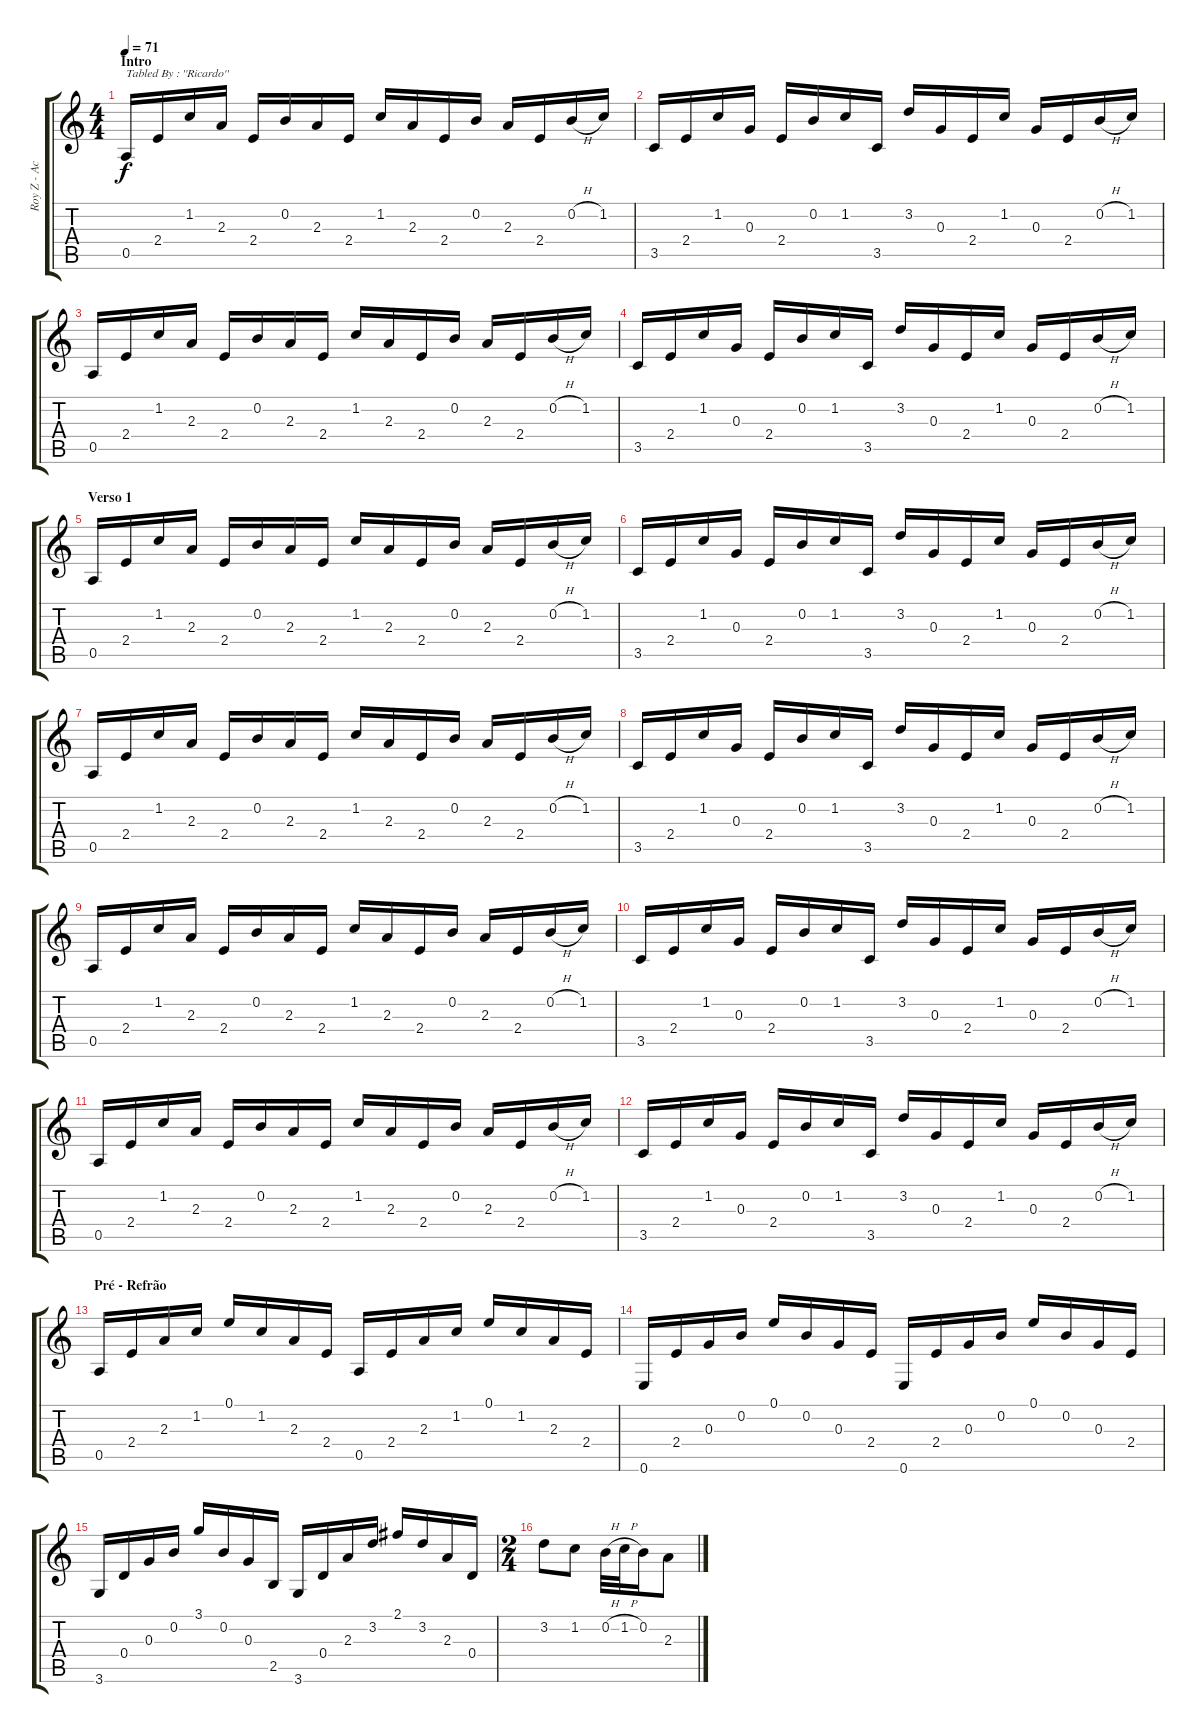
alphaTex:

\track ("Roy Z - Acoustic" "Roy Z - Ac") {instrument acousticguitarnylon}
\staff {score tabs}
\tuning (E4 B3 G3 D3 A2 E2) {hide}
\ts (4 4)
\section ("" "Intro")
\tempo 71
\clef g2
\ks c
0.5.16{txt "Tabled By : ''Ricardo''" dy f instrument acousticguitarnylon} 2.4.16 1.2.16 2.3.16 2.4.16 0.2.16 2.3.16 2.4.16 1.2.16 2.3.16 2.4.16 0.2.16 2.3.16 2.4.16 0.2{h}.16 1.2.16 |
3.5.16 2.4.16 1.2.16 0.3.16 2.4.16 0.2.16 1.2.16 3.5.16 3.2.16 0.3.16 2.4.16 1.2.16 0.3.16 2.4.16 0.2{h}.16 1.2.16 |
0.5.16 2.4.16 1.2.16 2.3.16 2.4.16 0.2.16 2.3.16 2.4.16 1.2.16 2.3.16 2.4.16 0.2.16 2.3.16 2.4.16 0.2{h}.16 1.2.16 |
3.5.16 2.4.16 1.2.16 0.3.16 2.4.16 0.2.16 1.2.16 3.5.16 3.2.16 0.3.16 2.4.16 1.2.16 0.3.16 2.4.16 0.2{h}.16 1.2.16 |
\section ("" "Verso 1")
0.5.16 2.4.16 1.2.16 2.3.16 2.4.16 0.2.16 2.3.16 2.4.16 1.2.16 2.3.16 2.4.16 0.2.16 2.3.16 2.4.16 0.2{h}.16 1.2.16 |
3.5.16 2.4.16 1.2.16 0.3.16 2.4.16 0.2.16 1.2.16 3.5.16 3.2.16 0.3.16 2.4.16 1.2.16 0.3.16 2.4.16 0.2{h}.16 1.2.16 |
0.5.16 2.4.16 1.2.16 2.3.16 2.4.16 0.2.16 2.3.16 2.4.16 1.2.16 2.3.16 2.4.16 0.2.16 2.3.16 2.4.16 0.2{h}.16 1.2.16 |
3.5.16 2.4.16 1.2.16 0.3.16 2.4.16 0.2.16 1.2.16 3.5.16 3.2.16 0.3.16 2.4.16 1.2.16 0.3.16 2.4.16 0.2{h}.16 1.2.16 |
0.5.16 2.4.16 1.2.16 2.3.16 2.4.16 0.2.16 2.3.16 2.4.16 1.2.16 2.3.16 2.4.16 0.2.16 2.3.16 2.4.16 0.2{h}.16 1.2.16 |
3.5.16 2.4.16 1.2.16 0.3.16 2.4.16 0.2.16 1.2.16 3.5.16 3.2.16 0.3.16 2.4.16 1.2.16 0.3.16 2.4.16 0.2{h}.16 1.2.16 |
0.5.16 2.4.16 1.2.16 2.3.16 2.4.16 0.2.16 2.3.16 2.4.16 1.2.16 2.3.16 2.4.16 0.2.16 2.3.16 2.4.16 0.2{h}.16 1.2.16 |
3.5.16 2.4.16 1.2.16 0.3.16 2.4.16 0.2.16 1.2.16 3.5.16 3.2.16 0.3.16 2.4.16 1.2.16 0.3.16 2.4.16 0.2{h}.16 1.2.16 |
\section ("" "Pré - Refrão")
0.5.16 2.4.16 2.3.16 1.2.16 0.1.16 1.2.16 2.3.16 2.4.16 0.5.16 2.4.16 2.3.16 1.2.16 0.1.16 1.2.16 2.3.16 2.4.16 |
0.6.16 2.4.16 0.3.16 0.2.16 0.1.16 0.2.16 0.3.16 2.4.16 0.6.16 2.4.16 0.3.16 0.2.16 0.1.16 0.2.16 0.3.16 2.4.16 |
3.6.16 0.4.16 0.3.16 0.2.16 3.1.16 0.2.16 0.3.16 2.5.16 3.6.16 0.4.16 2.3.16 3.2.16 2.1.16 3.2.16 2.3.16 0.4.16 |
\ts (2 4)
3.2.8 1.2.8 0.2{h}.32 1.2{h}.32 0.2.16 2.3.8
